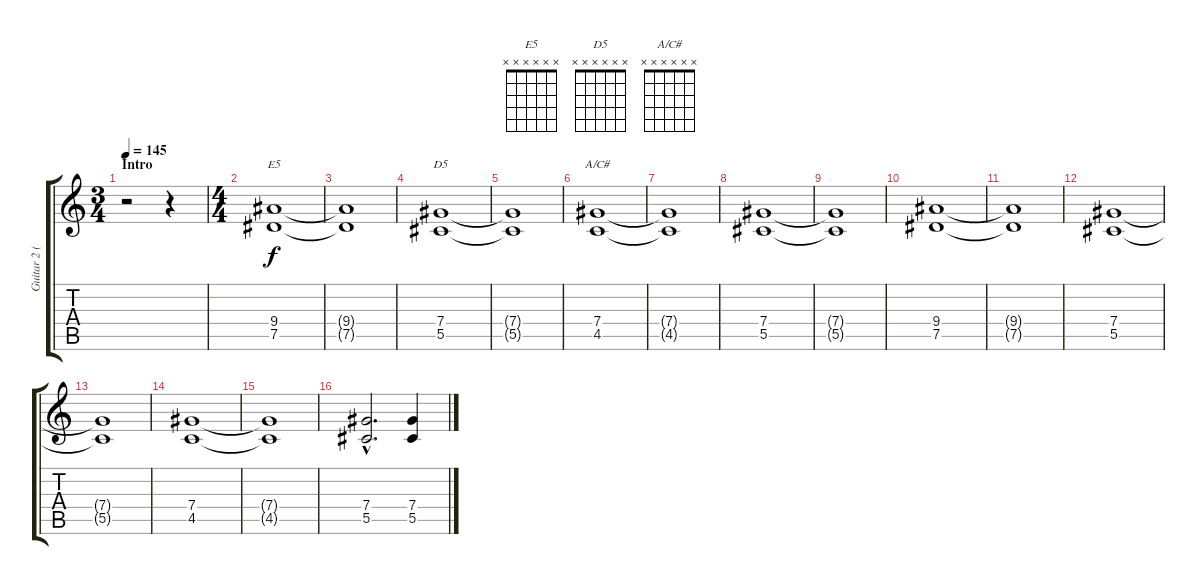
\track ("Guitar 2 (Slash)" "Guitar 2 (") {instrument overdrivenguitar}
\staff {score tabs}
\tuning (Eb4 Bb3 Gb3 Db3 Ab2 Eb2) {hide}
\chord ("E5" x x x x x x)
\chord ("D5" x x x x x x)
\chord ("A/C#" x x x x x x)
\ts (3 4)
\section ("" "Intro")
\tempo 145
\clef g2
\ks c
r.2{dy f instrument overdrivenguitar} r.4 |
\ts (4 4)
(9.4 7.5).1{ch "E5"} |
(9.4{t} 7.5{t}).1 |
(7.4 5.5).1{ch "D5"} |
(7.4{t} 5.5{t}).1 |
(7.4 4.5).1{ch "A/C#"} |
(7.4{t} 4.5{t}).1 |
(7.4 5.5).1 |
(7.4{t} 5.5{t}).1 |
(9.4 7.5).1 |
(9.4{t} 7.5{t}).1 |
(7.4 5.5).1 |
(7.4{t} 5.5{t}).1 |
(7.4 4.5).1 |
(7.4{t} 4.5{t}).1 |
(7.4{hac} 5.5{hac}).2{d} (7.4 5.5).4
